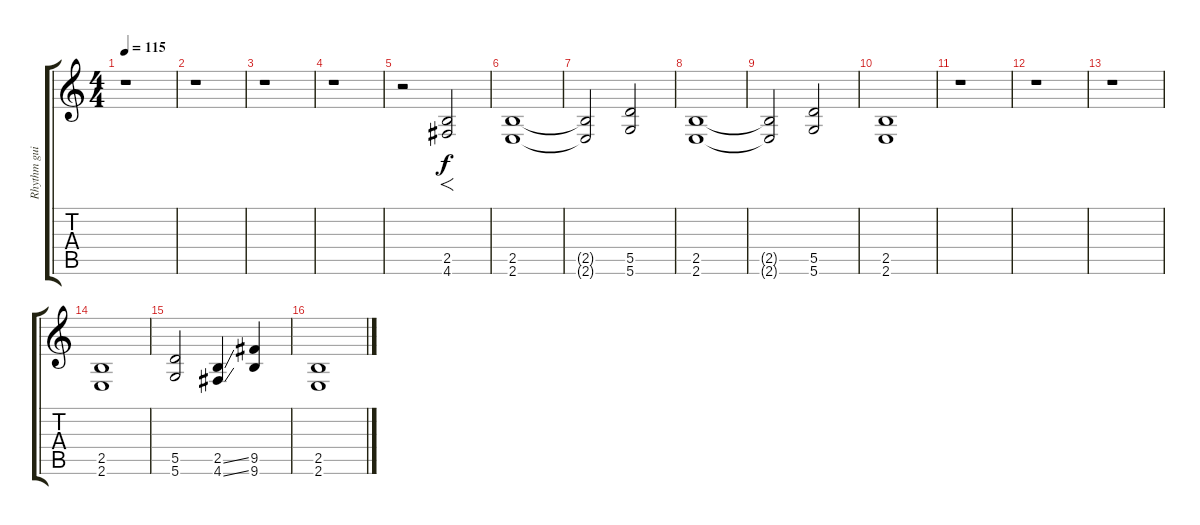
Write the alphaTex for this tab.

\track ("Rhythm guitar" "Rhythm gui") {instrument distortionguitar}
\staff {score tabs}
\tuning (E4 B3 G3 D3 A2 D2) {hide}
\ts (4 4)
\tempo 115
\clef g2
\ks c
r.1{dy f instrument distortionguitar} |
r.1 |
r.1 |
r.1 |
r.2 (2.5 4.6).2{f} |
(2.5 2.6).1 |
(2.5{t} 2.6{t}).2 (5.5 5.6).2 |
(2.5 2.6).1 |
(2.5{t} 2.6{t}).2 (5.5 5.6).2 |
(2.5 2.6).1 |
r.1 |
r.1 |
r.1 |
(2.5 2.6).1 |
(5.5 5.6).2 (2.5{ss} 4.6{ss}).4 (9.5 9.6).4 |
(2.5 2.6).1
